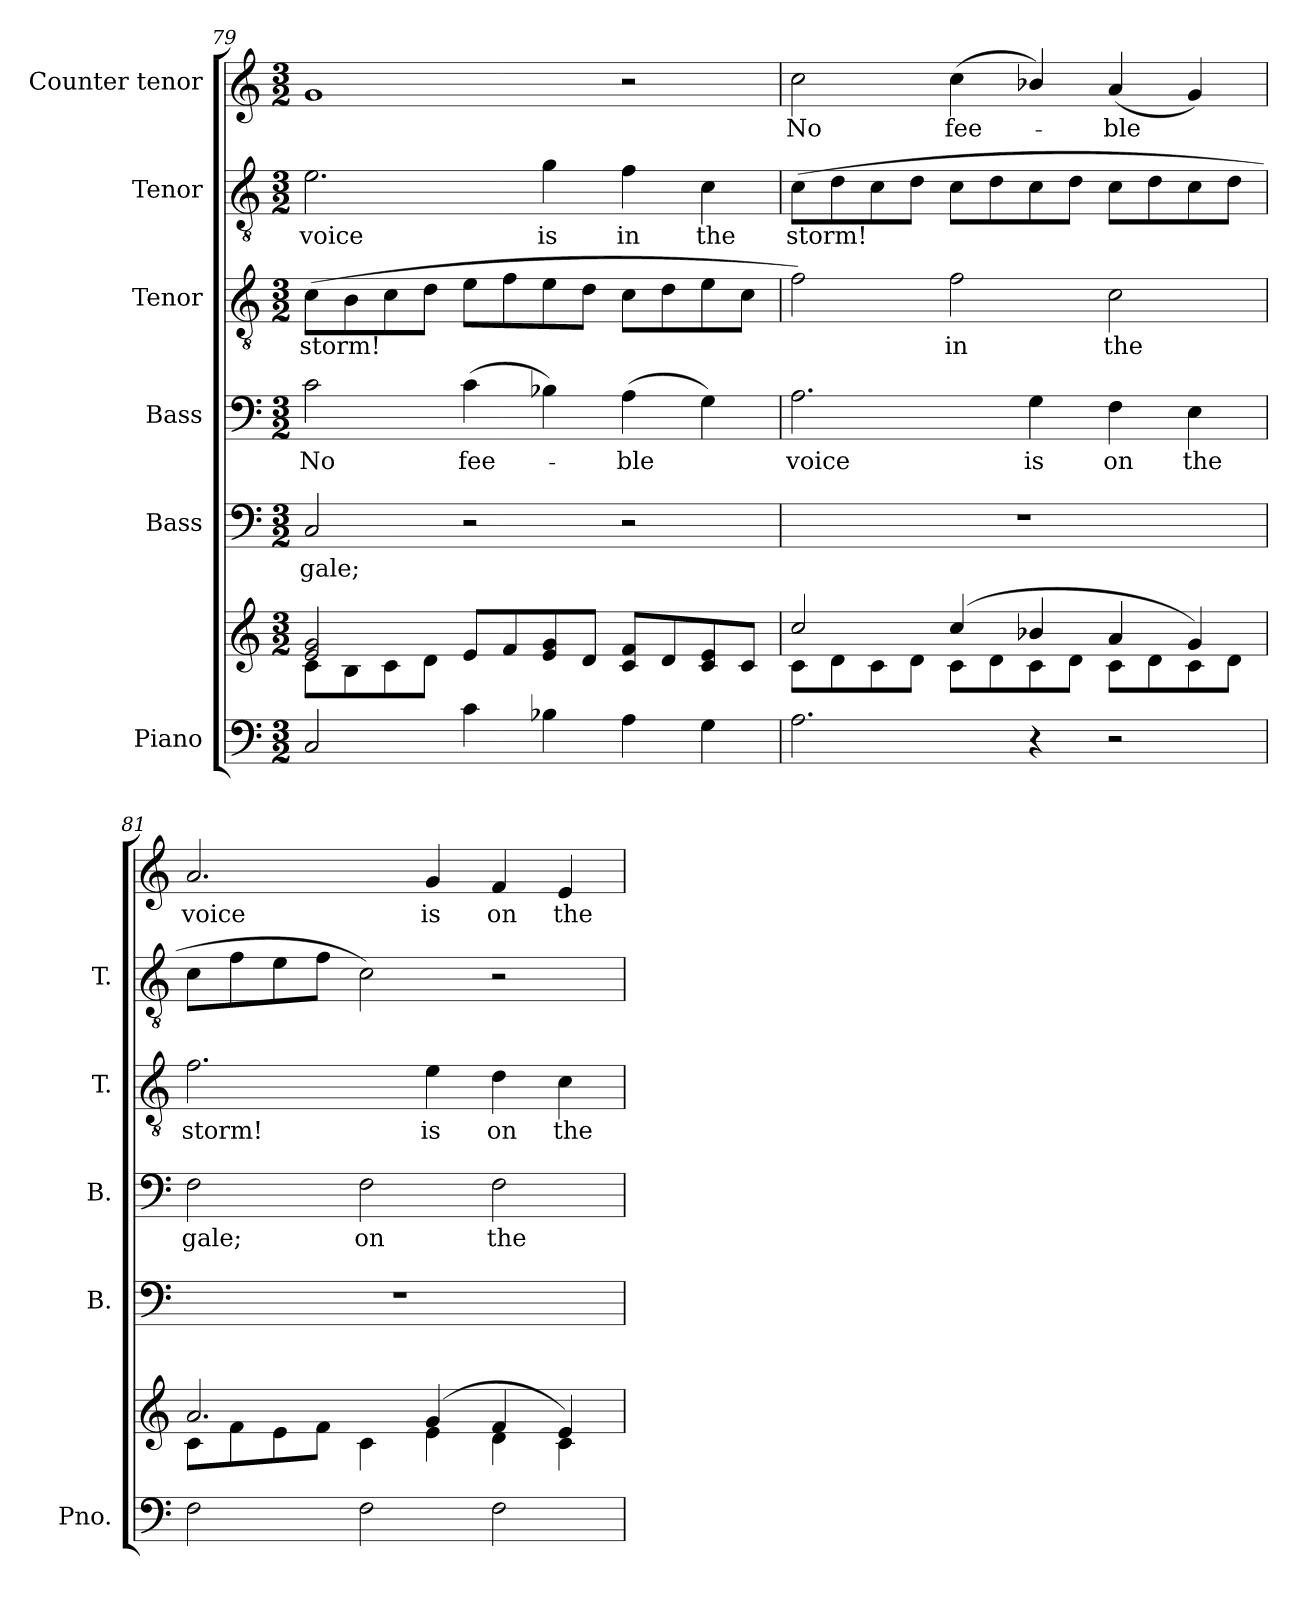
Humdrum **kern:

**kern	**kern	**kern	**text	**kern	**text	**kern	**text	**kern	**text	**kern	**text
*part6	*part6	*part5	*part5	*part4	*part4	*part3	*part3	*part2	*part2	*part1	*part1
*staff7	*staff6	*staff5	*staff5	*staff4	*staff4	*staff3	*staff3	*staff2	*staff2	*staff1	*staff1
*I"Piano	*	*I"Bass	*	*I"Bass	*	*I"Tenor	*	*I"Tenor	*	*I"Counter tenor	*
*I'Pno.	*	*I'B.	*	*I'B.	*	*I'T.	*	*I'T.	*	*	*
*clefF4	*clefG2	*clefF4	*	*clefF4	*	*clefGv2	*	*clefGv2	*	*clefG2	*
*	*	*	*	*	*	*ITrd7c12	*	*ITrd7c12	*	*	*
*k[]	*k[]	*k[]	*	*k[]	*	*k[]	*	*k[]	*	*k[]	*
*C:	*C:	*C:	*	*C:	*	*C:	*	*C:	*	*C:	*
*M3/2	*M3/2	*M3/2	*	*M3/2	*	*M3/2	*	*M3/2	*	*M3/2	*
=79	=79	=79	=79	=79	=79	=79	=79	=79	=79	=79	=79
*	*^	*	*	*	*	*	*	*	*	*	*
!	!	!	!	!LO:LY:b:color=#000000	!	!	!	!	!	!	!	!
!	!	!	!	!	!	!LO:LY:b:color=#000000	!	!	!	!	!	!
!	!	!	!	!	!	!	!	!LO:LY:b:color=#000000	!	!	!	!
!	!	!	!	!	!	!	!	!	!	!LO:LY:b:color=#000000	!	!
2Ci/	2ei/ 2gi	8ci\L	2Ci/	gale;	2ci\	No	(8Ci\L	storm!	2.Ei\	voice	1gi	.
.	.	8Bi\	.	.	.	.	8BBi\	.	.	.	.	.
.	.	8ci\	.	.	.	.	8Ci\	.	.	.	.	.
.	.	8di\J	.	.	.	.	8Di\J	.	.	.	.	.
!	!	!	!	!	!	!LO:LY:b:color=#000000	!	!	!	!	!	!
4ci\	2ryy	8ei/L	2r	.	(4ci\	fee-	8Ei\L	.	.	.	.	.
.	.	8fi/	.	.	.	.	8Fi\	.	.	.	.	.
!	!	!	!	!	!	!	!	!	!	!LO:LY:b:color=#000000	!	!
4B-Xi\	.	8ei/ 8gi	.	.	4B-Xi\)	.	8Ei\	.	4Gi\	is	.	.
.	.	8di/J	.	.	.	.	8Di\J	.	.	.	.	.
!	!	!	!	!	!	!LO:LY:b:color=#000000	!	!	!	!	!	!
!	!	!	!	!	!	!	!	!	!	!LO:LY:b:color=#000000	!	!
4Ai\	2ryy	8ci/ 8fiL	2r	.	(4Ai\	-ble	8Ci\L	.	4Fi\	in	2r	.
.	.	8di/	.	.	.	.	8Di\	.	.	.	.	.
!	!	!	!	!	!	!	!	!	!	!LO:LY:b:color=#000000	!	!
4Gi\	.	8ci/ 8ei	.	.	4Gi\)	.	8Ei\	.	4Ci\	the	.	.
.	.	8ci/J	.	.	.	.	8Ci\J	.	.	.	.	.
!!LO:LB:g=z
=80	=80	=80	=80	=80	=80	=80	=80	=80	=80	=80	=80	=80
!	!	!	!LO:N:vis=1	!	!	!	!	!	!	!	!	!
!	!	!	!	!	!	!LO:LY:b:color=#000000	!	!	!	!	!	!
!	!	!	!	!	!	!	!	!	!	!LO:LY:b:color=#000000	!	!
!	!	!	!	!	!	!	!	!	!	!	!	!LO:LY:b:color=#000000
2.Ai\	2cci/	8ci\L	1.r	.	2.Ai\	voice	2Fi\)	.	(8Ci\L	storm!	2cci\	No
.	.	8di\	.	.	.	.	.	.	8Di\	.	.	.
.	.	8ci\	.	.	.	.	.	.	8Ci\	.	.	.
.	.	8di\J	.	.	.	.	.	.	8Di\J	.	.	.
!	!	!	!	!	!	!	!	!LO:LY:b:color=#000000	!	!	!	!
!	!	!	!	!	!	!	!	!	!	!	!	!LO:LY:b:color=#000000
.	(4cci/	8ci\L	.	.	.	.	2Fi\	in	8Ci\L	.	(4cci\	fee-
.	.	8di\	.	.	.	.	.	.	8Di\	.	.	.
!	!	!	!	!	!	!LO:LY:b:color=#000000	!	!	!	!	!	!
4r	4b-Xi/	8ci\	.	.	4Gi\	is	.	.	8Ci\	.	4b-Xi/)	.
.	.	8di\J	.	.	.	.	.	.	8Di\J	.	.	.
!	!	!	!	!	!	!LO:LY:b:color=#000000	!	!	!	!	!	!
!	!	!	!	!	!	!	!	!LO:LY:b:color=#000000	!	!	!	!
!	!	!	!	!	!	!	!	!	!	!	!	!LO:LY:b:color=#000000
2r	4ai/	8ci\L	.	.	4Fi\	on	2Ci\	the	8Ci\L	.	(4ai/	-ble
.	.	8di\	.	.	.	.	.	.	8Di\	.	.	.
!	!	!	!	!	!	!LO:LY:b:color=#000000	!	!	!	!	!	!
.	4gi/)	8ci\	.	.	4Ei\	the	.	.	8Ci\	.	4gi/)	.
.	.	8di\J	.	.	.	.	.	.	8Di\J	.	.	.
=81	=81	=81	=81	=81	=81	=81	=81	=81	=81	=81	=81	=81
!	!	!	!LO:N:vis=1	!	!	!	!	!	!	!	!	!
!	!	!	!	!	!	!LO:LY:b:color=#000000	!	!	!	!	!	!
!	!	!	!	!	!	!	!	!LO:LY:b:color=#000000	!	!	!	!
!	!	!	!	!	!	!	!	!	!	!	!	!LO:LY:b:color=#000000
2Fi\	2.ai/	8ci\L	1.r	.	2Fi\	gale;	2.Fi\	storm!	8Ci\L	.	2.ai/	voice
.	.	8fi\	.	.	.	.	.	.	8Fi\	.	.	.
.	.	8ei\	.	.	.	.	.	.	8Ei\	.	.	.
.	.	8fi\J	.	.	.	.	.	.	8Fi\J	.	.	.
!	!	!	!	!	!	!LO:LY:b:color=#000000	!	!	!	!	!	!
2Fi\	.	4ci\	.	.	2Fi\	on	.	.	2Ci\)	.	.	.
!	!	!	!	!	!	!	!	!LO:LY:b:color=#000000	!	!	!	!
!	!	!	!	!	!	!	!	!	!	!	!	!LO:LY:b:color=#000000
.	(4gi/	4ei\	.	.	.	.	4Ei\	is	.	.	4gi/	is
!	!	!	!	!	!	!LO:LY:b:color=#000000	!	!	!	!	!	!
!	!	!	!	!	!	!	!	!LO:LY:b:color=#000000	!	!	!	!
!	!	!	!	!	!	!	!	!	!	!	!	!LO:LY:b:color=#000000
2Fi\	4fi/	4di\	.	.	2Fi\	the	4Di\	on	2r	.	4fi/	on
!	!	!	!	!	!	!	!	!LO:LY:b:color=#000000	!	!	!	!
!	!	!	!	!	!	!	!	!	!	!	!	!LO:LY:b:color=#000000
.	4ei/)	4ci\	.	.	.	.	4Ci\	the	.	.	4ei/	the
*	*v	*v	*	*	*	*	*	*	*	*	*	*
=	=	=	=	=	=	=	=	=	=	=	=
*-	*-	*-	*-	*-	*-	*-	*-	*-	*-	*-	*-
